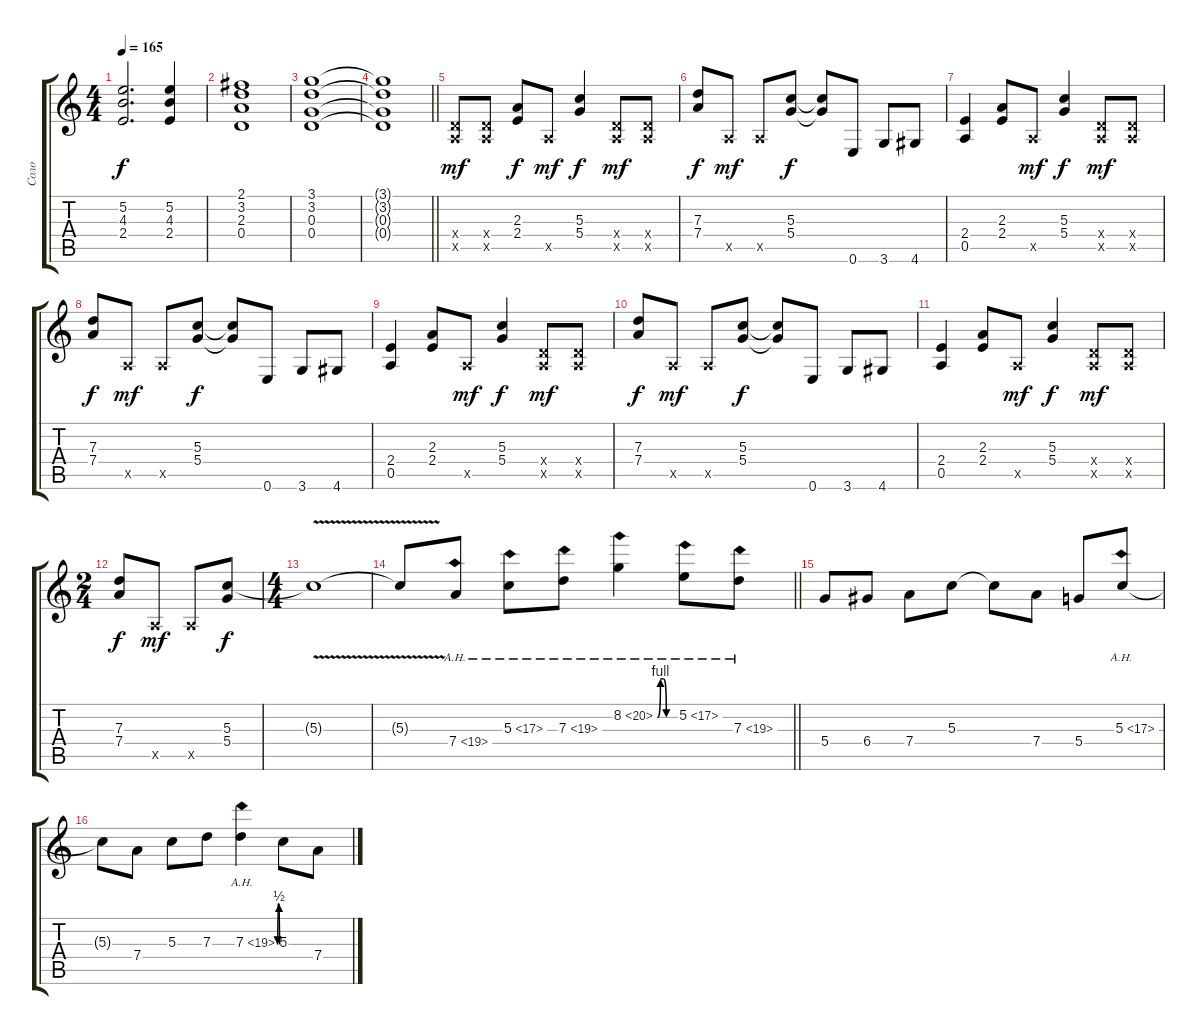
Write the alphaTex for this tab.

\track ("Соло" "Соло") {instrument distortionguitar}
\staff {score tabs}
\tuning (E4 B3 G3 D3 A2 E2) {hide}
\ts (4 4)
\tempo 165
\clef g2
\ks c
(5.2{t} 4.3{t} 2.4{t}).2{d dy f} (5.2 4.3 2.4).4 |
(2.1 3.2 2.3 0.4).1 |
(3.1 3.2 0.3 0.4).1 |
\barLineRight lightlight
(3.1{t} 3.2{t} 0.3{t} 0.4{t}).1 |
(0.4{x} 0.5{x}).8{dy mf} (0.4{x} 0.5{x}).8 (2.3 2.4).8{dy f} 0.5{x}.8{dy mf} (5.3 5.4).4{dy f} (0.4{x} 0.5{x}).8{dy mf} (0.4{x} 0.5{x}).8 |
(7.3 7.4).8{dy f} 0.5{x}.8{dy mf} 0.5{x}.8 (5.3 5.4).8{dy f} (5.3{t} 5.4{t}).8 0.6.8 3.6.8 4.6.8 |
(2.4 0.5).4 (2.3 2.4).8 0.5{x}.8{dy mf} (5.3 5.4).4{dy f} (0.4{x} 0.5{x}).8{dy mf} (0.4{x} 0.5{x}).8 |
(7.3 7.4).8{dy f} 0.5{x}.8{dy mf} 0.5{x}.8 (5.3 5.4).8{dy f} (5.3{t} 5.4{t}).8 0.6.8 3.6.8 4.6.8 |
(2.4 0.5).4 (2.3 2.4).8 0.5{x}.8{dy mf} (5.3 5.4).4{dy f} (0.4{x} 0.5{x}).8{dy mf} (0.4{x} 0.5{x}).8 |
(7.3 7.4).8{dy f} 0.5{x}.8{dy mf} 0.5{x}.8 (5.3 5.4).8{dy f} (5.3{t} 5.4{t}).8 0.6.8 3.6.8 4.6.8 |
(2.4 0.5).4 (2.3 2.4).8 0.5{x}.8{dy mf} (5.3 5.4).4{dy f} (0.4{x} 0.5{x}).8{dy mf} (0.4{x} 0.5{x}).8 |
\ts (2 4)
(7.3 7.4).8{dy f} 0.5{x}.8{dy mf} 0.5{x}.8 (5.3 5.4).8{dy f} |
\ts (4 4)
5.3{v t}.1 |
\barLineRight lightlight
5.3{t}.8 7.4{ah 12}.8 5.3{ah 12}.8 7.3{ah 12}.8 8.2{be (custom 0 0 10 4 20 4 30 0 60 0) ah 12}.4 5.2{ah 12}.8 7.3{ah 12}.8 |
5.4.8 6.4.8 7.4.8 5.3.8 5.3{t}.8 7.4.8 5.4.8 5.3{ah 12}.8 |
5.3{t}.8 7.4.8 5.3.8 7.3.8 7.3{be (custom 0 0 10 2 20 2 30 0 60 0) ah 12}.4 5.3.8 7.4.8
